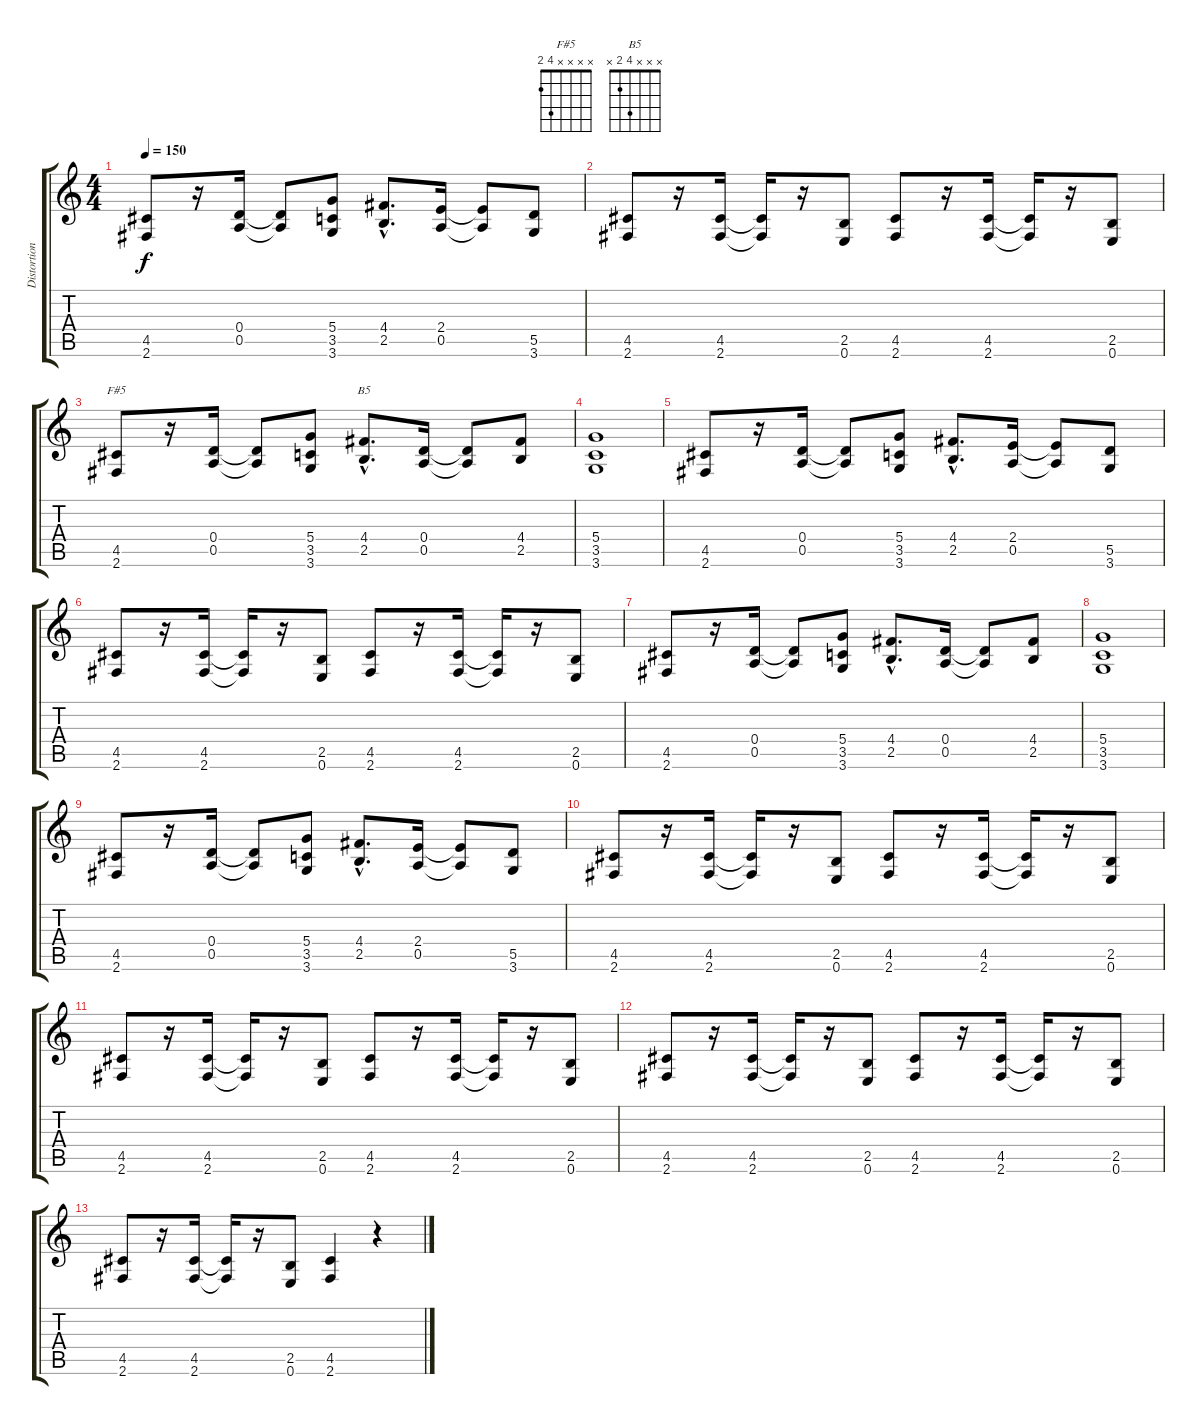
\track ("Distortion Guitar" "Distortion") {instrument distortionguitar}
\staff {score tabs}
\tuning (E4 B3 G3 D3 A2 E2) {hide}
\chord ("F#5" x x x x 4 2)
\chord ("B5" x x x 4 2 x)
\ts (4 4)
\tempo 150
\clef g2
\ks c
(4.5 2.6).8{dy f} r.16 (0.4 0.5).16 (0.4{t} 0.5{t}).8 (5.4 3.5 3.6).8 (4.4{hac} 2.5{hac}).8{d} (2.4 0.5).16 (2.4{t} 0.5{t}).8 (5.5 3.6).8 |
(4.5 2.6).8 r.16 (4.5 2.6).16 (4.5{t} 2.6{t}).16 r.16 (2.5 0.6).8 (4.5 2.6).8 r.16 (4.5 2.6).16 (4.5{t} 2.6{t}).16 r.16 (2.5 0.6).8 |
(4.5 2.6).8{ch "F#5"} r.16 (0.4 0.5).16 (0.4{t} 0.5{t}).8 (5.4 3.5 3.6).8 (4.4{hac} 2.5{hac}).8{d ch "B5"} (0.4 0.5).16 (0.4{t} 0.5{t}).8 (4.4 2.5).8 |
(5.4 3.5 3.6).1 |
(4.5 2.6).8 r.16 (0.4 0.5).16 (0.4{t} 0.5{t}).8 (5.4 3.5 3.6).8 (4.4{hac} 2.5{hac}).8{d} (2.4 0.5).16 (2.4{t} 0.5{t}).8 (5.5 3.6).8 |
(4.5 2.6).8 r.16 (4.5 2.6).16 (4.5{t} 2.6{t}).16 r.16 (2.5 0.6).8 (4.5 2.6).8 r.16 (4.5 2.6).16 (4.5{t} 2.6{t}).16 r.16 (2.5 0.6).8 |
(4.5 2.6).8 r.16 (0.4 0.5).16 (0.4{t} 0.5{t}).8 (5.4 3.5 3.6).8 (4.4{hac} 2.5{hac}).8{d} (0.4 0.5).16 (0.4{t} 0.5{t}).8 (4.4 2.5).8 |
(5.4 3.5 3.6).1 |
(4.5 2.6).8 r.16 (0.4 0.5).16 (0.4{t} 0.5{t}).8 (5.4 3.5 3.6).8 (4.4{hac} 2.5{hac}).8{d} (2.4 0.5).16 (2.4{t} 0.5{t}).8 (5.5 3.6).8 |
(4.5 2.6).8 r.16 (4.5 2.6).16 (4.5{t} 2.6{t}).16 r.16 (2.5 0.6).8 (4.5 2.6).8 r.16 (4.5 2.6).16 (4.5{t} 2.6{t}).16 r.16 (2.5 0.6).8 |
(4.5 2.6).8 r.16 (4.5 2.6).16 (4.5{t} 2.6{t}).16 r.16 (2.5 0.6).8 (4.5 2.6).8 r.16 (4.5 2.6).16 (4.5{t} 2.6{t}).16 r.16 (2.5 0.6).8 |
(4.5 2.6).8 r.16 (4.5 2.6).16 (4.5{t} 2.6{t}).16 r.16 (2.5 0.6).8 (4.5 2.6).8 r.16 (4.5 2.6).16 (4.5{t} 2.6{t}).16 r.16 (2.5 0.6).8 |
(4.5 2.6).8 r.16 (4.5 2.6).16 (4.5{t} 2.6{t}).16 r.16 (2.5 0.6).8 (4.5 2.6).4 r.4
